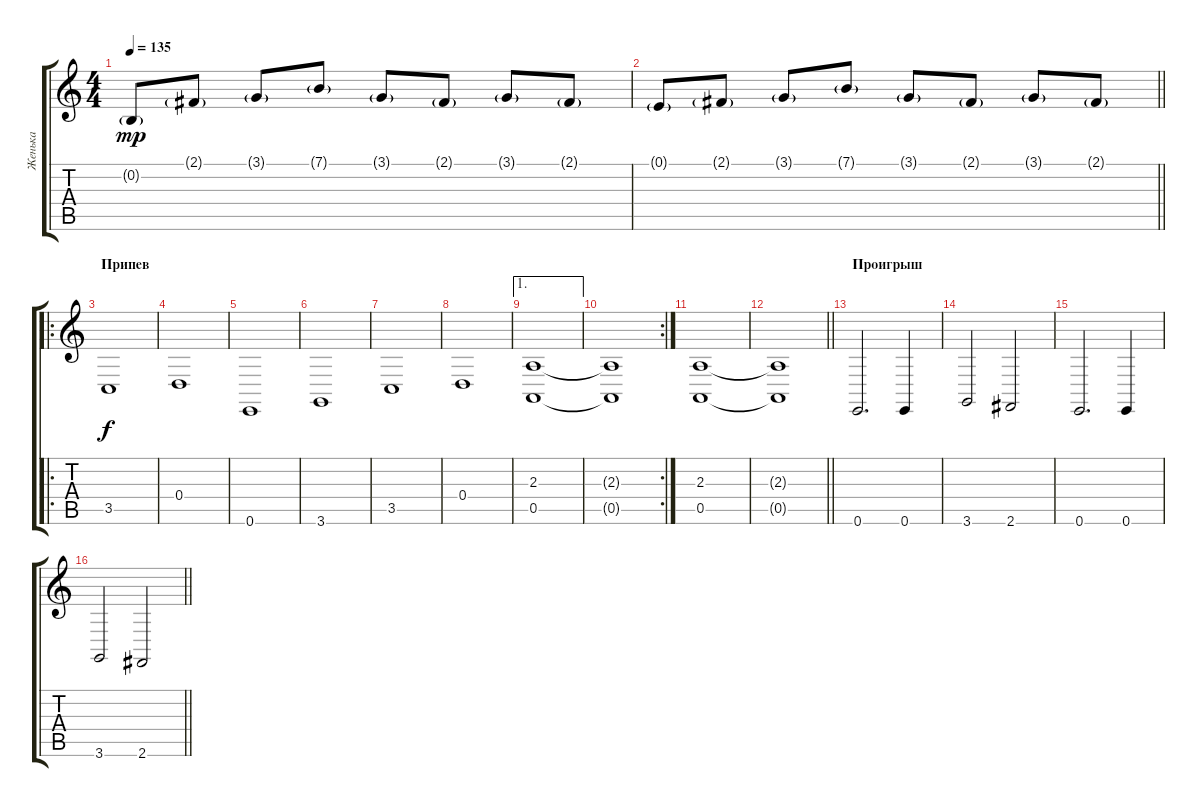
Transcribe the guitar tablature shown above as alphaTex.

\track ("Женька" "Женька") {instrument brightacousticpiano}
\staff {score tabs}
\tuning (E4 B3 G3 D3 A2 E2) {hide}
\ts (4 4)
\tempo 135
\clef g2
\ks c
0.2{g}.8{dy mp} 2.1{g}.8 3.1{g}.8 7.1{g}.8 3.1{g}.8 2.1{g}.8 3.1{g}.8 2.1{g}.8 |
\barLineRight lightlight
0.1{g}.8 2.1{g}.8 3.1{g}.8 7.1{g}.8 3.1{g}.8 2.1{g}.8 3.1{g}.8 2.1{g}.8 |
\ro
\section ("" "Припев")
3.5.1{dy f volume 10 instrument stringensemble2} |
0.4.1 |
0.6.1 |
3.6.1 |
3.5.1 |
0.4.1 |
\ae 1
(2.3 0.5).1 |
\rc 2
(2.3{t} 0.5{t}).1 |
(2.3 0.5).1 |
\barLineRight lightlight
(2.3{t} 0.5{t}).1 |
\section ("" "Проигрыш")
0.6.2{d} 0.6.4 |
3.6.2 2.6.2 |
0.6.2{d} 0.6.4 |
\barLineRight lightlight
3.6.2 2.6.2
